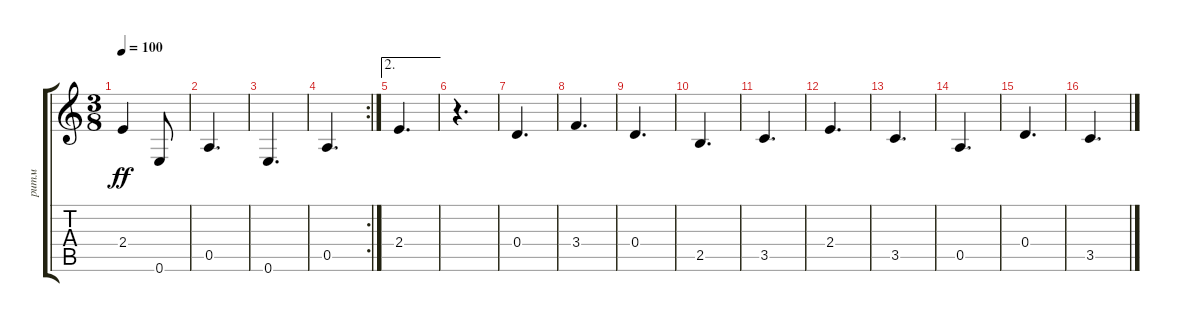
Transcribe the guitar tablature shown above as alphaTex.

\track ("ритм" "ритм") {instrument acousticguitarsteel}
\staff {score tabs}
\tuning (E4 B3 G3 D3 A2 E2) {hide}
\ts (3 8)
\tempo 100
\clef g2
\ks aminor
2.4.4{dy ff} 0.6.8 |
0.5.4{d} |
0.6.4{d} |
\rc 2
0.5.4{d} |
\ae 2
2.4.4{d} |
r.4{d} |
0.4.4{d} |
3.4.4{d} |
0.4.4{d} |
2.5.4{d} |
3.5.4{d} |
2.4.4{d} |
3.5.4{d} |
0.5.4{d} |
0.4.4{d} |
3.5.4{d}
